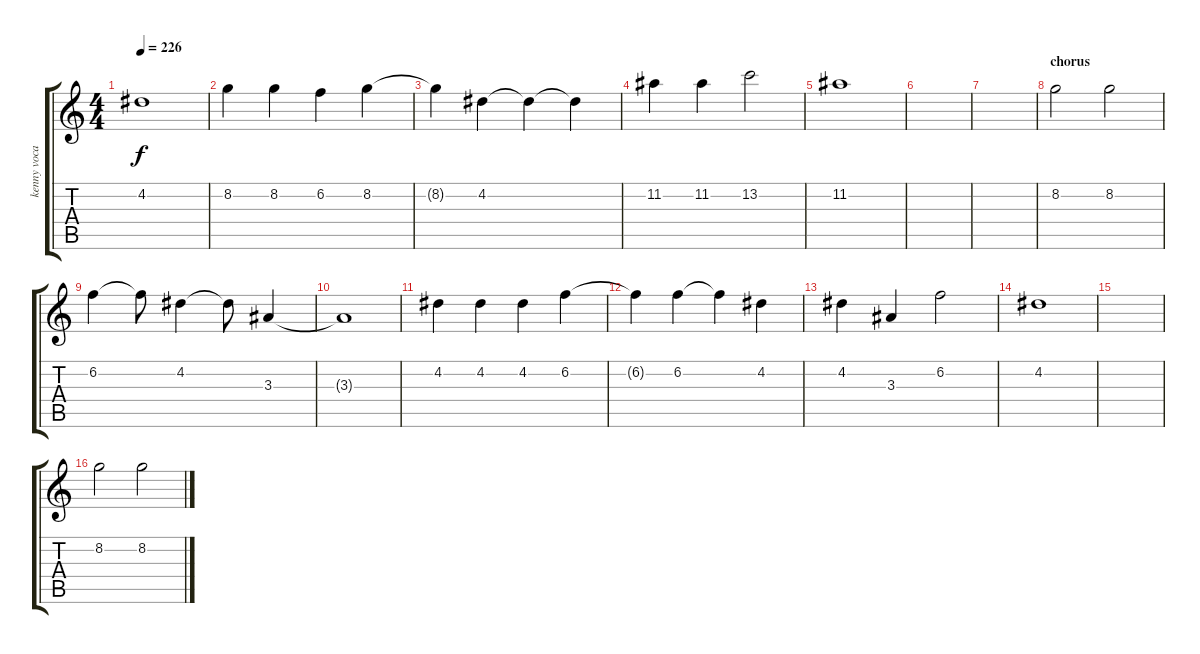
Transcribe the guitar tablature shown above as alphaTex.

\track ("kenny vocals" "kenny voca") {instrument electricguitarjazz}
\staff {score tabs}
\tuning (E4 B3 G3 D3 A2 E2) {hide}
\ts (4 4)
\tempo 226
\clef g2
\ks c
4.2.1{dy f} |
8.2.4 8.2.4 6.2.4 8.2.4 |
8.2{t}.4 4.2.4 4.2{t}.4 4.2{t}.4 |
11.2.4 11.2.4 13.2.2 |
11.2.1 |
|
|
\section ("" "chorus")
8.2.2 8.2.2 |
6.2.4 6.2{t}.8 4.2.4 4.2{t}.8 3.3.4 |
3.3{t}.1 |
4.2.4 4.2.4 4.2.4 6.2.4 |
6.2{t}.4 6.2.4 6.2{t}.4 4.2.4 |
4.2.4 3.3.4 6.2.2 |
4.2.1 |
|
8.2.2 8.2.2
